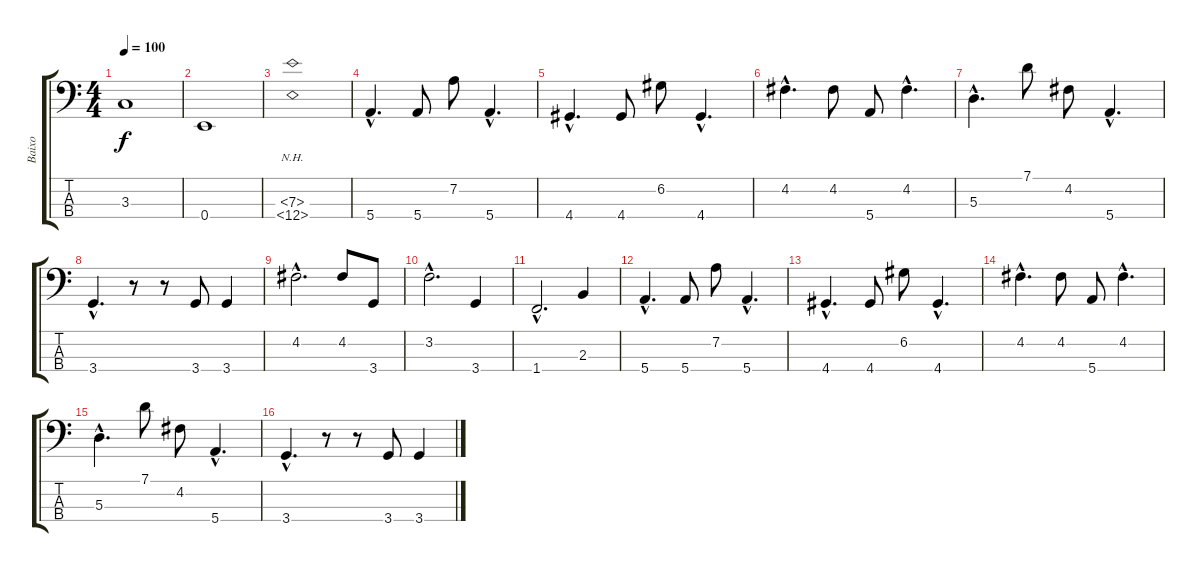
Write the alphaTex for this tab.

\track ("Baixo" "Baixo") {instrument acousticbass}
\staff {score tabs}
\tuning (G2 D2 A1 E1) {hide}
\ts (4 4)
\tempo 100
\clef f4
\ks c
3.3.1{dy f} |
0.4.1 |
(7.3{nh} 0.4{nh}).1 |
5.4{hac}.4{d} 5.4.8 7.2.8 5.4{hac}.4{d} |
4.4{hac}.4{d} 4.4.8 6.2.8 4.4{hac}.4{d} |
\ks aminor
4.2{hac}.4{d} 4.2.8 5.4.8 4.2{hac}.4{d} |
\ks c
5.3{hac}.4{d} 7.1.8 4.2.8 5.4{hac}.4{d} |
3.4{hac}.4{d} r.8 r.8 3.4.8 3.4.4 |
4.2{hac}.2{d} 4.2.8 3.4.8 |
3.2{hac}.2{d} 3.4.4 |
1.4{hac}.2{d} 2.3.4 |
\ks aminor
5.4{hac}.4{d} 5.4.8 7.2.8 5.4{hac}.4{d} |
\ks c
4.4{hac}.4{d} 4.4.8 6.2.8 4.4{hac}.4{d} |
\ks aminor
4.2{hac}.4{d} 4.2.8 5.4.8 4.2{hac}.4{d} |
\ks c
5.3{hac}.4{d} 7.1.8 4.2.8 5.4{hac}.4{d} |
3.4{hac}.4{d} r.8 r.8 3.4.8 3.4.4
